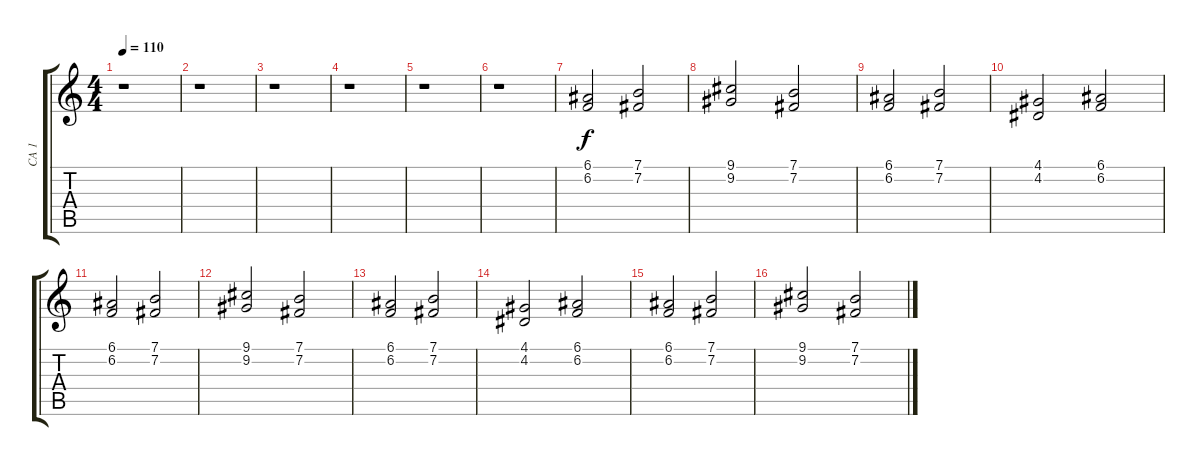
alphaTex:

\track ("CA 1" "CA 1") {instrument choiraahs}
\staff {score tabs}
\tuning (E4 B3 G3 D3 A2 E2) {hide}
\ts (4 4)
\tempo 110
\clef g2
\ks c
r.1{dy f} |
r.1 |
r.1 |
r.1 |
r.1 |
r.1 |
\section ("" "")
(6.1 6.2).2 (7.1 7.2).2 |
(9.1 9.2).2 (7.1 7.2).2 |
(6.1 6.2).2 (7.1 7.2).2 |
(4.1 4.2).2 (6.1 6.2).2 |
\section ("" "")
(6.1 6.2).2 (7.1 7.2).2 |
(9.1 9.2).2 (7.1 7.2).2 |
(6.1 6.2).2 (7.1 7.2).2 |
(4.1 4.2).2 (6.1 6.2).2 |
(6.1 6.2).2 (7.1 7.2).2 |
(9.1 9.2).2 (7.1 7.2).2
